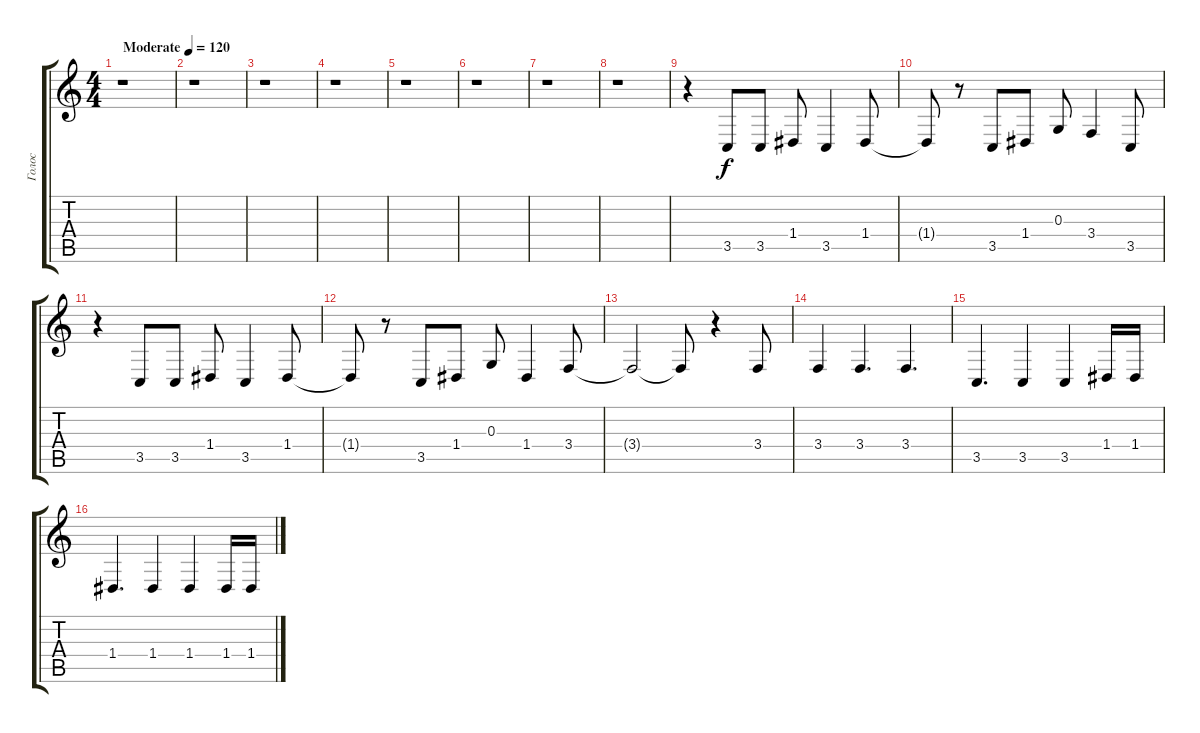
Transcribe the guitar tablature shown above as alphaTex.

\track ("Голос" "Голос") {instrument electricpiano1}
\staff {score tabs}
\tuning (E4 B3 G3 D3 A2 E2) {hide}
\ts (4 4)
\tempo (120 "Moderate")
\clef g2
\ks c
r.1{dy f instrument electricpiano1} |
r.1 |
r.1 |
r.1 |
r.1 |
r.1 |
r.1 |
r.1 |
r.4 3.5.8 3.5.8 1.4.8 3.5.4 1.4.8 |
1.4{t}.8 r.8 3.5.8 1.4.8 0.3.8 3.4.4 3.5.8 |
r.4 3.5.8 3.5.8 1.4.8 3.5.4 1.4.8 |
1.4{t}.8 r.8 3.5.8 1.4.8 0.3.8 1.4.4 3.4.8 |
3.4{t}.2 3.4{t}.8 r.4 3.4.8 |
3.4.4 3.4.4{d} 3.4.4{d} |
3.5.4{d} 3.5.4 3.5.4 1.4.16 1.4.16 |
1.4.4{d} 1.4.4 1.4.4 1.4.16 1.4.16
